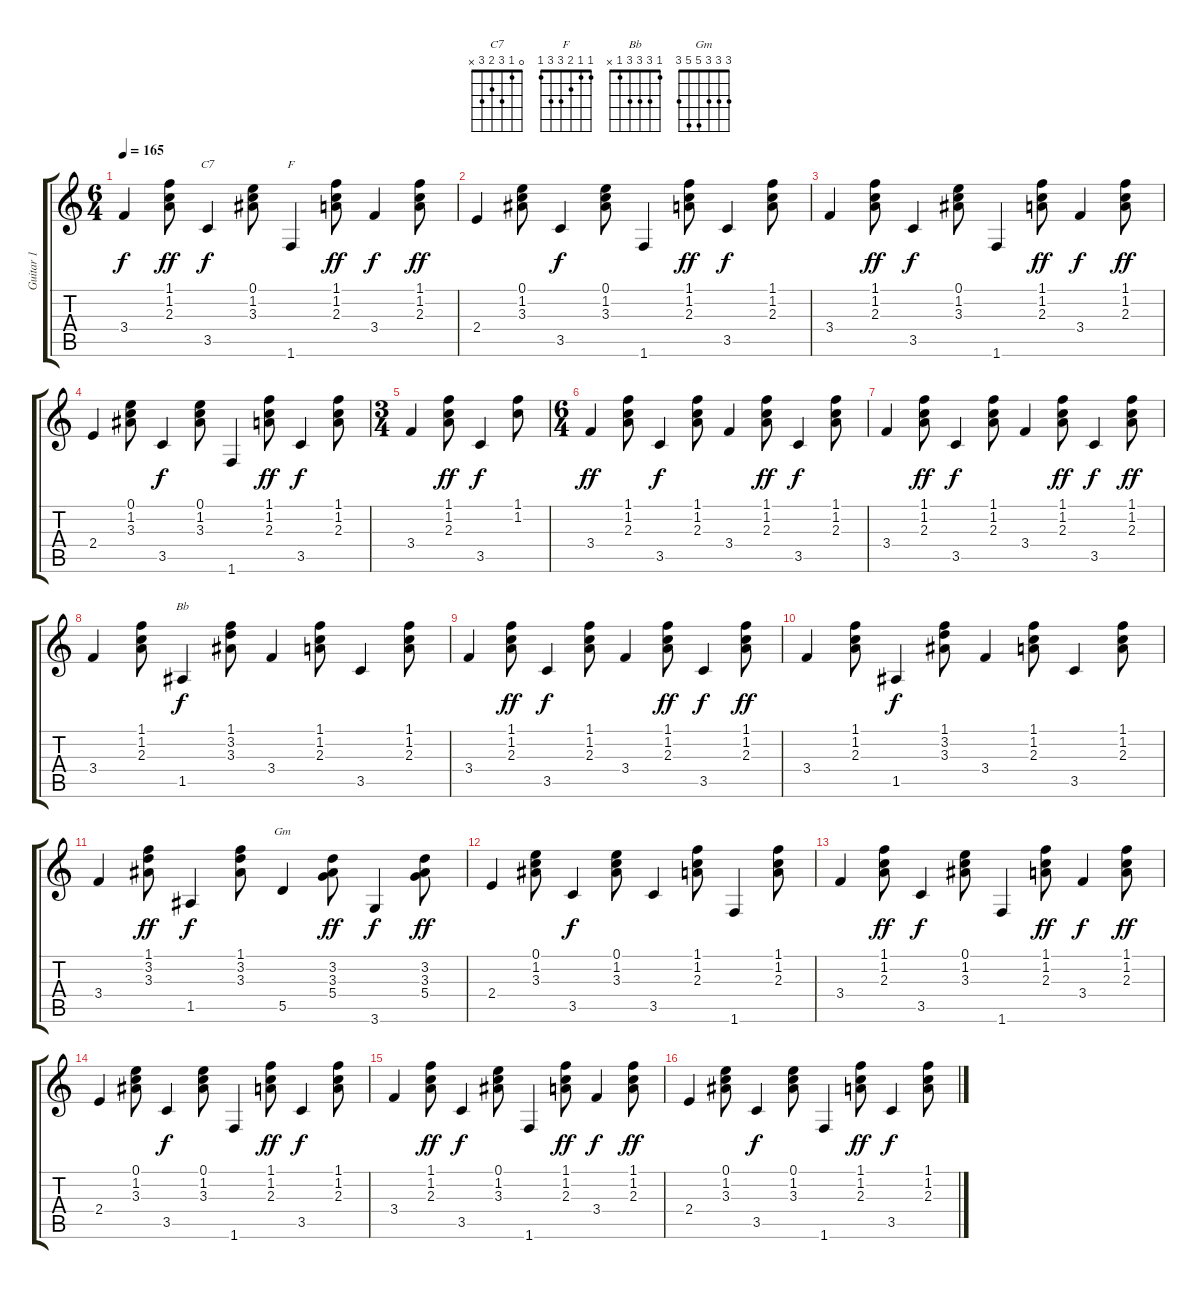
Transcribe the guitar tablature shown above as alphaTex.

\track ("Guitar 1" "Guitar 1") {instrument acousticguitarsteel}
\staff {score tabs}
\tuning (E4 B3 G3 D3 A2 E2) {hide}
\chord ("C7" 0 1 3 2 3 x)
\chord ("F" 1 1 2 3 3 1)
\chord ("Bb" 1 3 3 3 1 x)
\chord ("Gm" 3 3 3 5 5 3)
\ts (6 4)
\tempo 165
\clef g2
\ks c
3.4.4{dy f} (1.1 1.2 2.3).8{dy ff} 3.5.4{ch "C7" dy f} (0.1 1.2 3.3).8 1.6.4{ch "F"} (1.1 1.2 2.3).8{dy ff} 3.4.4{dy f} (1.1 1.2 2.3).8{dy ff} |
2.4.4 (0.1 1.2 3.3).8 3.5.4{dy f} (0.1 1.2 3.3).8 1.6.4 (1.1 1.2 2.3).8{dy ff} 3.5.4{dy f} (1.1 1.2 2.3).8 |
3.4.4 (1.1 1.2 2.3).8{dy ff} 3.5.4{dy f} (0.1 1.2 3.3).8 1.6.4 (1.1 1.2 2.3).8{dy ff} 3.4.4{dy f} (1.1 1.2 2.3).8{dy ff} |
2.4.4 (0.1 1.2 3.3).8 3.5.4{dy f} (0.1 1.2 3.3).8 1.6.4 (1.1 1.2 2.3).8{dy ff} 3.5.4{dy f} (1.1 1.2 2.3).8 |
\ts (3 4)
3.4.4 (1.1 1.2 2.3).8{dy ff} 3.5.4{dy f} (1.1 1.2).8 |
\ts (6 4)
3.4.4{dy ff} (1.1 1.2 2.3).8 3.5.4{dy f} (1.1 1.2 2.3).8 3.4.4 (1.1 1.2 2.3).8{dy ff} 3.5.4{dy f} (1.1 1.2 2.3).8 |
3.4.4 (1.1 1.2 2.3).8{dy ff} 3.5.4{dy f} (1.1 1.2 2.3).8 3.4.4 (1.1 1.2 2.3).8{dy ff} 3.5.4{dy f} (1.1 1.2 2.3).8{dy ff} |
3.4.4 (1.1 1.2 2.3).8 1.5.4{ch "Bb" dy f} (1.1 3.2 3.3).8 3.4.4 (1.1 1.2 2.3).8 3.5.4 (1.1 1.2 2.3).8 |
3.4.4 (1.1 1.2 2.3).8{dy ff} 3.5.4{dy f} (1.1 1.2 2.3).8 3.4.4 (1.1 1.2 2.3).8{dy ff} 3.5.4{dy f} (1.1 1.2 2.3).8{dy ff} |
3.4.4 (1.1 1.2 2.3).8 1.5.4{dy f} (1.1 3.2 3.3).8 3.4.4 (1.1 1.2 2.3).8 3.5.4 (1.1 1.2 2.3).8 |
3.4.4 (1.1 3.2 3.3).8{dy ff} 1.5.4{dy f} (1.1 3.2 3.3).8 5.5.4{ch "Gm"} (3.2 3.3 5.4).8{dy ff} 3.6.4{dy f} (3.2 3.3 5.4).8{dy ff} |
2.4.4 (0.1 1.2 3.3).8 3.5.4{dy f} (0.1 1.2 3.3).8 3.5.4 (1.1 1.2 2.3).8 1.6.4 (1.1 1.2 2.3).8 |
3.4.4 (1.1 1.2 2.3).8{dy ff} 3.5.4{dy f} (0.1 1.2 3.3).8 1.6.4 (1.1 1.2 2.3).8{dy ff} 3.4.4{dy f} (1.1 1.2 2.3).8{dy ff} |
2.4.4 (0.1 1.2 3.3).8 3.5.4{dy f} (0.1 1.2 3.3).8 1.6.4 (1.1 1.2 2.3).8{dy ff} 3.5.4{dy f} (1.1 1.2 2.3).8 |
3.4.4 (1.1 1.2 2.3).8{dy ff} 3.5.4{dy f} (0.1 1.2 3.3).8 1.6.4 (1.1 1.2 2.3).8{dy ff} 3.4.4{dy f} (1.1 1.2 2.3).8{dy ff} |
2.4.4 (0.1 1.2 3.3).8 3.5.4{dy f} (0.1 1.2 3.3).8 1.6.4 (1.1 1.2 2.3).8{dy ff} 3.5.4{dy f} (1.1 1.2 2.3).8
